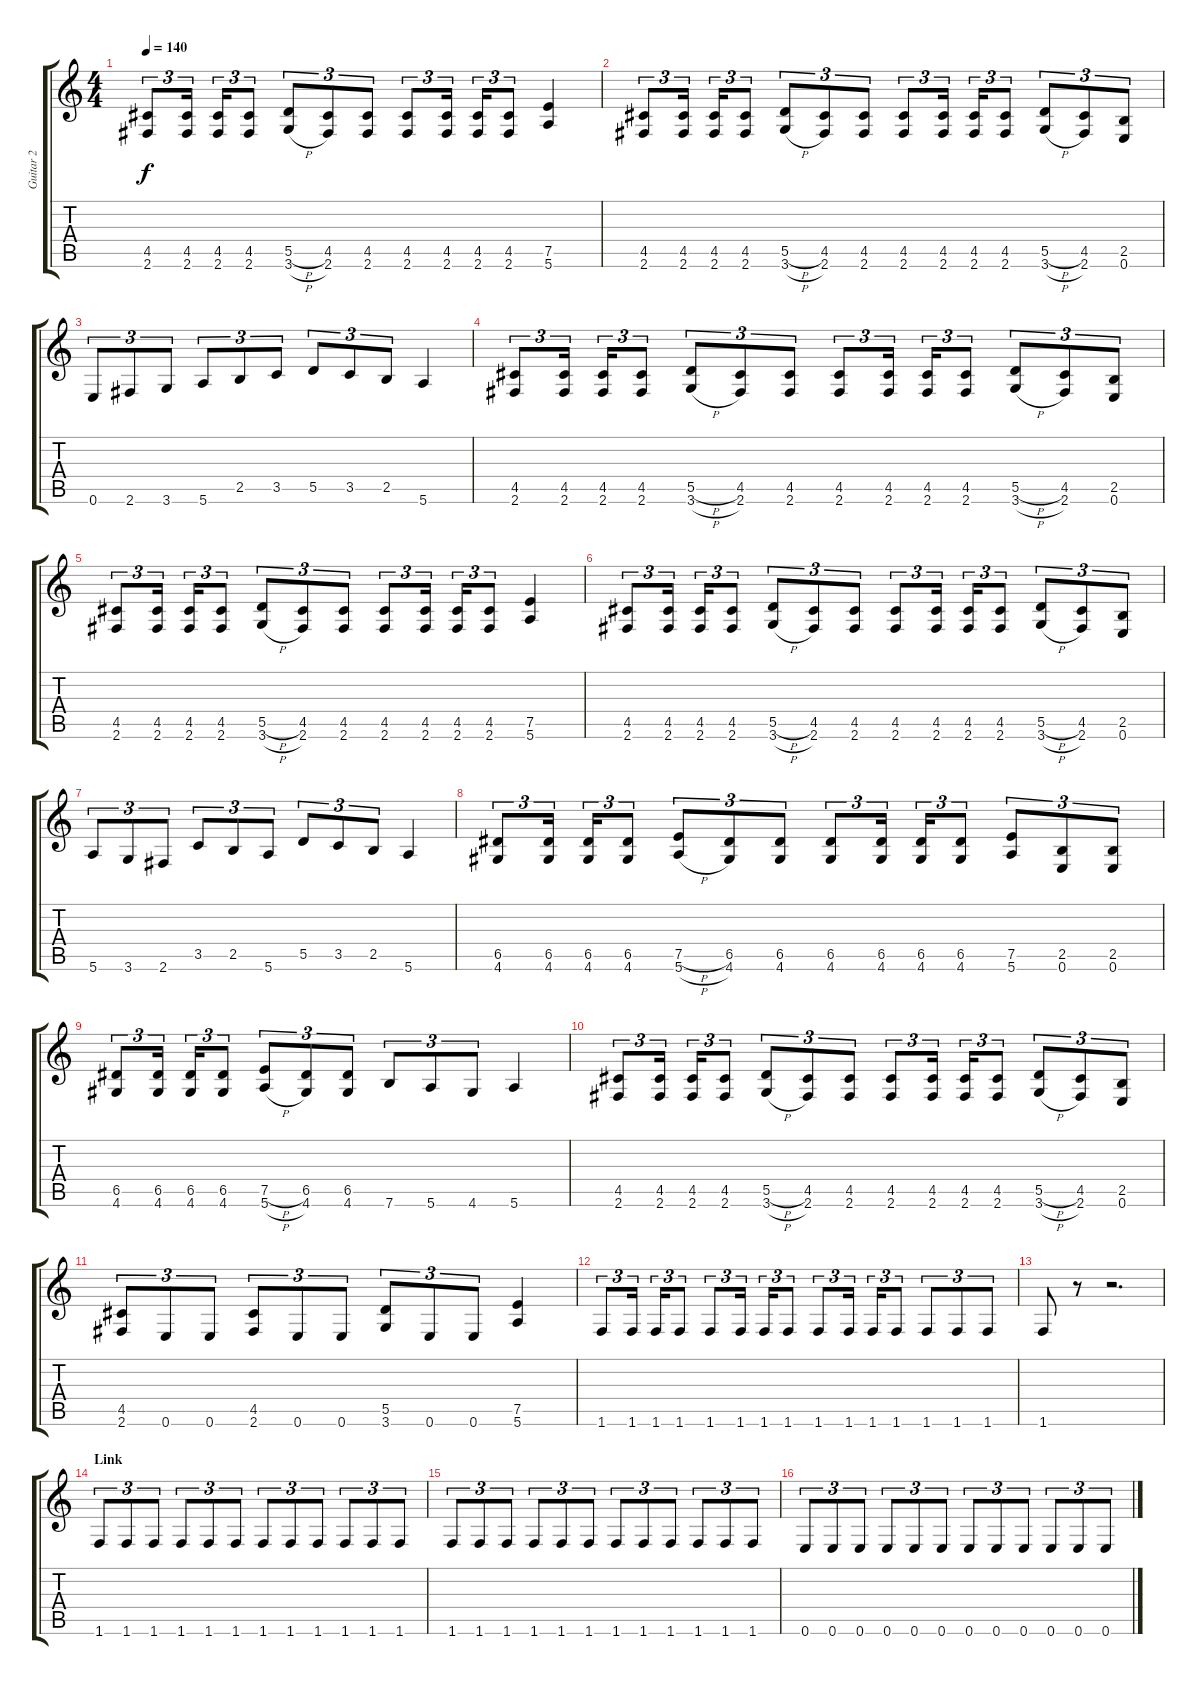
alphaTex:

\track ("Guitar 2" "Guitar 2") {instrument distortionguitar}
\staff {score tabs}
\tuning (E4 B3 G3 D3 A2 E2) {hide}
\ts (4 4)
\tempo 140
\clef g2
\ks c
(4.5 2.6).8{tu (3 2) dy f} (4.5 2.6).16{tu (3 2)} (4.5 2.6).16{tu (3 2)} (4.5 2.6).8{tu (3 2)} (5.5{h} 3.6{h}).8{tu (3 2)} (4.5 2.6).8{tu (3 2)} (4.5 2.6).8{tu (3 2)} (4.5 2.6).8{tu (3 2)} (4.5 2.6).16{tu (3 2)} (4.5 2.6).16{tu (3 2)} (4.5 2.6).8{tu (3 2)} (7.5 5.6).4 |
(4.5 2.6).8{tu (3 2)} (4.5 2.6).16{tu (3 2)} (4.5 2.6).16{tu (3 2)} (4.5 2.6).8{tu (3 2)} (5.5{h} 3.6{h}).8{tu (3 2)} (4.5 2.6).8{tu (3 2)} (4.5 2.6).8{tu (3 2)} (4.5 2.6).8{tu (3 2)} (4.5 2.6).16{tu (3 2)} (4.5 2.6).16{tu (3 2)} (4.5 2.6).8{tu (3 2)} (5.5{h} 3.6{h}).8{tu (3 2)} (4.5 2.6).8{tu (3 2)} (2.5 0.6).8{tu (3 2)} |
0.6.8{tu (3 2)} 2.6.8{tu (3 2)} 3.6.8{tu (3 2)} 5.6.8{tu (3 2)} 2.5.8{tu (3 2)} 3.5.8{tu (3 2)} 5.5.8{tu (3 2)} 3.5.8{tu (3 2)} 2.5.8{tu (3 2)} 5.6.4 |
(4.5 2.6).8{tu (3 2)} (4.5 2.6).16{tu (3 2)} (4.5 2.6).16{tu (3 2)} (4.5 2.6).8{tu (3 2)} (5.5{h} 3.6{h}).8{tu (3 2)} (4.5 2.6).8{tu (3 2)} (4.5 2.6).8{tu (3 2)} (4.5 2.6).8{tu (3 2)} (4.5 2.6).16{tu (3 2)} (4.5 2.6).16{tu (3 2)} (4.5 2.6).8{tu (3 2)} (5.5{h} 3.6{h}).8{tu (3 2)} (4.5 2.6).8{tu (3 2)} (2.5 0.6).8{tu (3 2)} |
(4.5 2.6).8{tu (3 2)} (4.5 2.6).16{tu (3 2)} (4.5 2.6).16{tu (3 2)} (4.5 2.6).8{tu (3 2)} (5.5{h} 3.6{h}).8{tu (3 2)} (4.5 2.6).8{tu (3 2)} (4.5 2.6).8{tu (3 2)} (4.5 2.6).8{tu (3 2)} (4.5 2.6).16{tu (3 2)} (4.5 2.6).16{tu (3 2)} (4.5 2.6).8{tu (3 2)} (7.5 5.6).4 |
(4.5 2.6).8{tu (3 2)} (4.5 2.6).16{tu (3 2)} (4.5 2.6).16{tu (3 2)} (4.5 2.6).8{tu (3 2)} (5.5{h} 3.6{h}).8{tu (3 2)} (4.5 2.6).8{tu (3 2)} (4.5 2.6).8{tu (3 2)} (4.5 2.6).8{tu (3 2)} (4.5 2.6).16{tu (3 2)} (4.5 2.6).16{tu (3 2)} (4.5 2.6).8{tu (3 2)} (5.5{h} 3.6{h}).8{tu (3 2)} (4.5 2.6).8{tu (3 2)} (2.5 0.6).8{tu (3 2)} |
5.6.8{tu (3 2)} 3.6.8{tu (3 2)} 2.6.8{tu (3 2)} 3.5.8{tu (3 2)} 2.5.8{tu (3 2)} 5.6.8{tu (3 2)} 5.5.8{tu (3 2)} 3.5.8{tu (3 2)} 2.5.8{tu (3 2)} 5.6.4 |
(6.5 4.6).8{tu (3 2)} (6.5 4.6).16{tu (3 2)} (6.5 4.6).16{tu (3 2)} (6.5 4.6).8{tu (3 2)} (7.5{h} 5.6{h}).8{tu (3 2)} (6.5 4.6).8{tu (3 2)} (6.5 4.6).8{tu (3 2)} (6.5 4.6).8{tu (3 2)} (6.5 4.6).16{tu (3 2)} (6.5 4.6).16{tu (3 2)} (6.5 4.6).8{tu (3 2)} (7.5 5.6).8{tu (3 2)} (2.5 0.6).8{tu (3 2)} (2.5 0.6).8{tu (3 2)} |
(6.5 4.6).8{tu (3 2)} (6.5 4.6).16{tu (3 2)} (6.5 4.6).16{tu (3 2)} (6.5 4.6).8{tu (3 2)} (7.5{h} 5.6{h}).8{tu (3 2)} (6.5 4.6).8{tu (3 2)} (6.5 4.6).8{tu (3 2)} 7.6.8{tu (3 2)} 5.6.8{tu (3 2)} 4.6.8{tu (3 2)} 5.6.4 |
(4.5 2.6).8{tu (3 2)} (4.5 2.6).16{tu (3 2)} (4.5 2.6).16{tu (3 2)} (4.5 2.6).8{tu (3 2)} (5.5{h} 3.6{h}).8{tu (3 2)} (4.5 2.6).8{tu (3 2)} (4.5 2.6).8{tu (3 2)} (4.5 2.6).8{tu (3 2)} (4.5 2.6).16{tu (3 2)} (4.5 2.6).16{tu (3 2)} (4.5 2.6).8{tu (3 2)} (5.5{h} 3.6{h}).8{tu (3 2)} (4.5 2.6).8{tu (3 2)} (2.5 0.6).8{tu (3 2)} |
(4.5 2.6).8{tu (3 2)} 0.6.8{tu (3 2)} 0.6.8{tu (3 2)} (4.5 2.6).8{tu (3 2)} 0.6.8{tu (3 2)} 0.6.8{tu (3 2)} (5.5 3.6).8{tu (3 2)} 0.6.8{tu (3 2)} 0.6.8{tu (3 2)} (7.5 5.6).4 |
1.6.8{tu (3 2)} 1.6.16{tu (3 2)} 1.6.16{tu (3 2)} 1.6.8{tu (3 2)} 1.6.8{tu (3 2)} 1.6.16{tu (3 2)} 1.6.16{tu (3 2)} 1.6.8{tu (3 2)} 1.6.8{tu (3 2)} 1.6.16{tu (3 2)} 1.6.16{tu (3 2)} 1.6.8{tu (3 2)} 1.6.8{tu (3 2)} 1.6.8{tu (3 2)} 1.6.8{tu (3 2)} |
1.6.8 r.8 r.2{d} |
\section ("" "Link")
1.6.8{tu (3 2)} 1.6.8{tu (3 2)} 1.6.8{tu (3 2)} 1.6.8{tu (3 2)} 1.6.8{tu (3 2)} 1.6.8{tu (3 2)} 1.6.8{tu (3 2)} 1.6.8{tu (3 2)} 1.6.8{tu (3 2)} 1.6.8{tu (3 2)} 1.6.8{tu (3 2)} 1.6.8{tu (3 2)} |
1.6.8{tu (3 2)} 1.6.8{tu (3 2)} 1.6.8{tu (3 2)} 1.6.8{tu (3 2)} 1.6.8{tu (3 2)} 1.6.8{tu (3 2)} 1.6.8{tu (3 2)} 1.6.8{tu (3 2)} 1.6.8{tu (3 2)} 1.6.8{tu (3 2)} 1.6.8{tu (3 2)} 1.6.8{tu (3 2)} |
0.6.8{tu (3 2)} 0.6.8{tu (3 2)} 0.6.8{tu (3 2)} 0.6.8{tu (3 2)} 0.6.8{tu (3 2)} 0.6.8{tu (3 2)} 0.6.8{tu (3 2)} 0.6.8{tu (3 2)} 0.6.8{tu (3 2)} 0.6.8{tu (3 2)} 0.6.8{tu (3 2)} 0.6.8{tu (3 2)}
